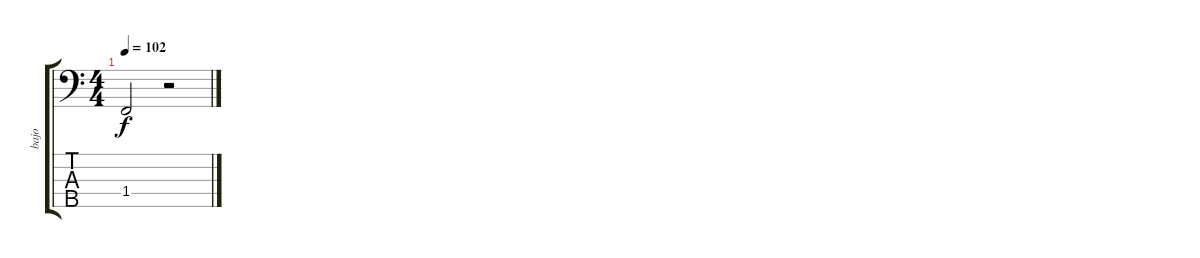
\track ("bajo" "bajo") {instrument electricbassfinger}
\staff {score tabs}
\tuning (G2 D2 A1 E1 B0) {hide}
\ts (4 4)
\tempo 102
\clef f4
\ks c
1.4.2{dy f} r.2
